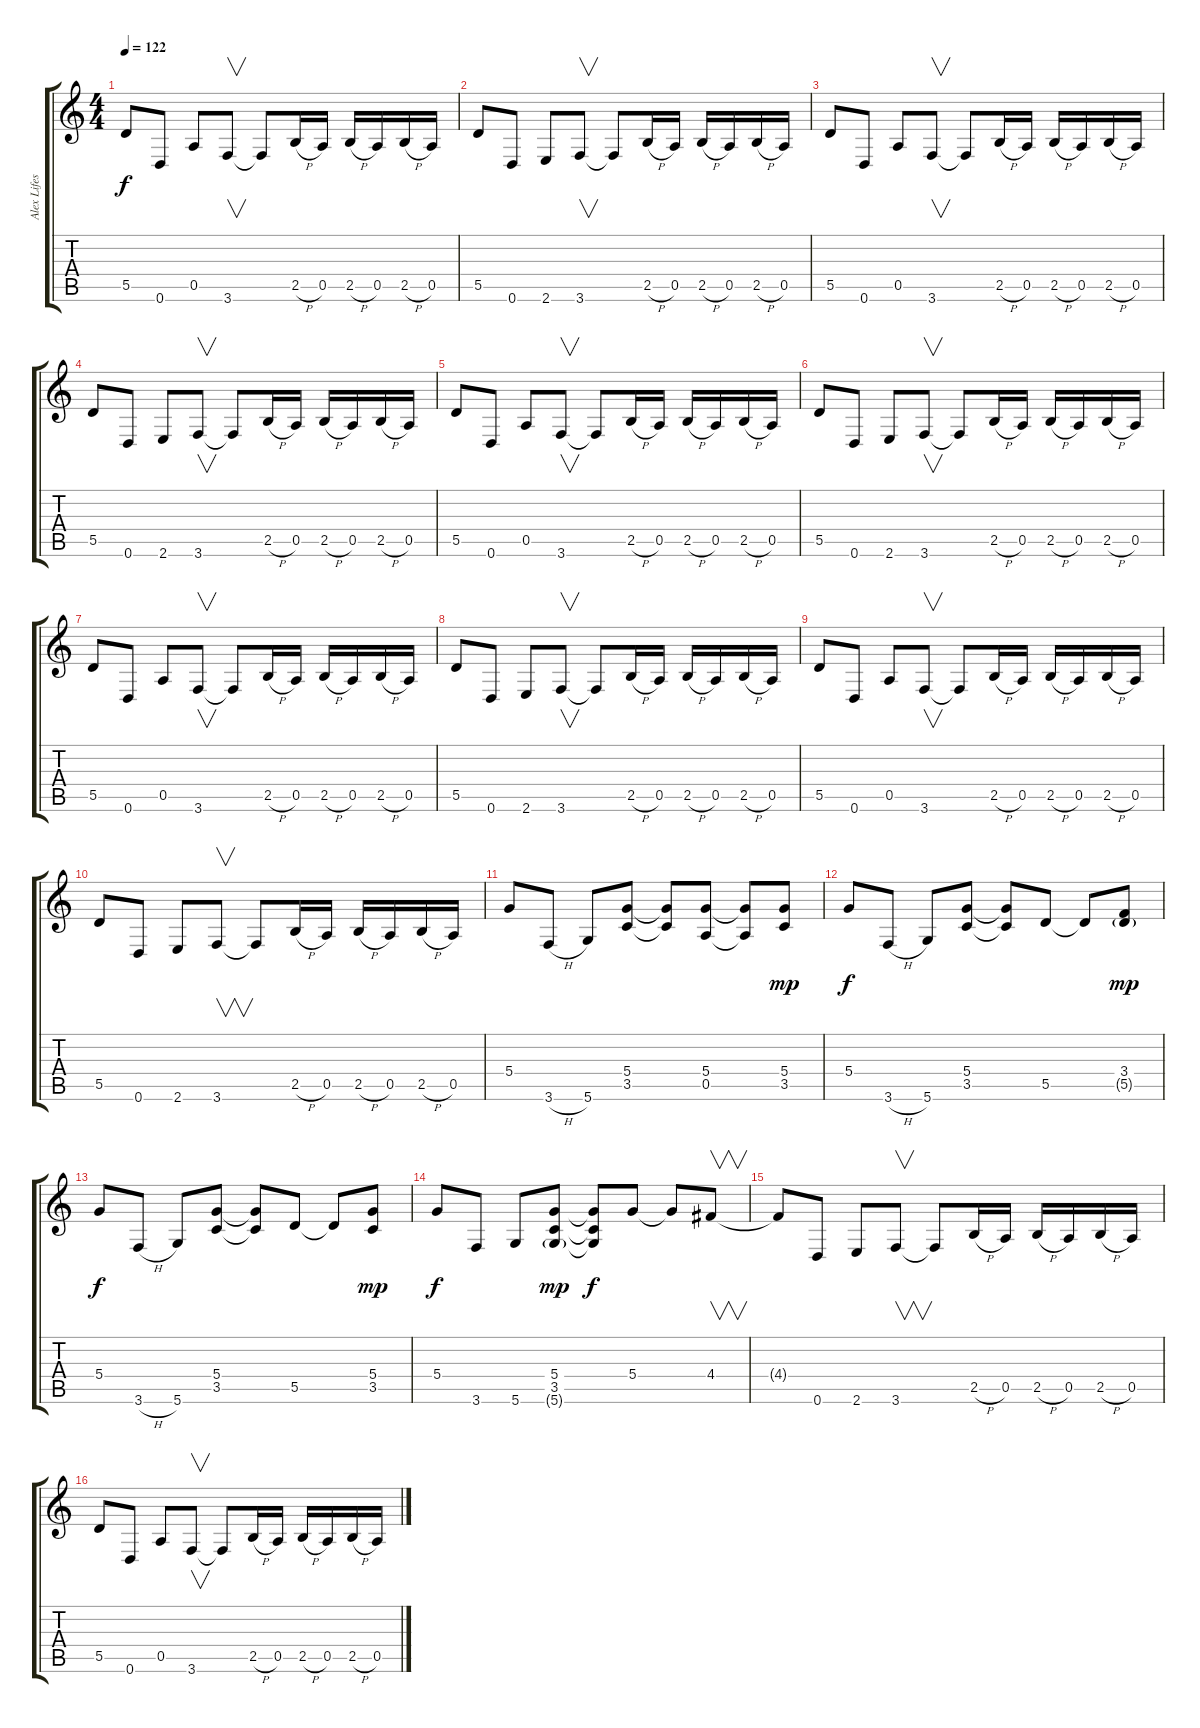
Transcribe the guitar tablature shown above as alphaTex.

\track ("Alex Lifeson" "Alex Lifes") {instrument distortionguitar}
\staff {score tabs}
\tuning (E4 B3 G3 D3 A2 D2) {hide}
\ts (4 4)
\tempo 122
\clef g2
\ks c
5.5.8{dy f} 0.6.8 0.5.8 3.6.8{v} 3.6{t}.8 2.5{h}.16 0.5.16 2.5{h}.16 0.5.16 2.5{h}.16 0.5.16 |
5.5.8 0.6.8 2.6.8 3.6.8{v} 3.6{t}.8 2.5{h}.16 0.5.16 2.5{h}.16 0.5.16 2.5{h}.16 0.5.16 |
5.5.8 0.6.8 0.5.8 3.6.8{v} 3.6{t}.8 2.5{h}.16 0.5.16 2.5{h}.16 0.5.16 2.5{h}.16 0.5.16 |
5.5.8 0.6.8 2.6.8 3.6.8{v} 3.6{t}.8 2.5{h}.16 0.5.16 2.5{h}.16 0.5.16 2.5{h}.16 0.5.16 |
5.5.8 0.6.8 0.5.8 3.6.8{v} 3.6{t}.8 2.5{h}.16 0.5.16 2.5{h}.16 0.5.16 2.5{h}.16 0.5.16 |
5.5.8 0.6.8 2.6.8 3.6.8{v} 3.6{t}.8 2.5{h}.16 0.5.16 2.5{h}.16 0.5.16 2.5{h}.16 0.5.16 |
5.5.8 0.6.8 0.5.8 3.6.8{v} 3.6{t}.8 2.5{h}.16 0.5.16 2.5{h}.16 0.5.16 2.5{h}.16 0.5.16 |
5.5.8 0.6.8 2.6.8 3.6.8{v} 3.6{t}.8 2.5{h}.16 0.5.16 2.5{h}.16 0.5.16 2.5{h}.16 0.5.16 |
5.5.8 0.6.8 0.5.8 3.6.8{v} 3.6{t}.8 2.5{h}.16 0.5.16 2.5{h}.16 0.5.16 2.5{h}.16 0.5.16 |
5.5.8 0.6.8 2.6.8 3.6.8{v} 3.6{t}.8 2.5{h}.16 0.5.16 2.5{h}.16 0.5.16 2.5{h}.16 0.5.16 |
5.4.8 3.6{h}.8 5.6.8 (5.4 3.5).8 (5.4{t} 3.5{t}).8 (5.4 0.5).8 (5.4{t} 0.5{t}).8 (5.4 3.5).8{dy mp} |
5.4.8{dy f} 3.6{h}.8 5.6.8 (5.4 3.5).8 (5.4{t} 3.5{t}).8 5.5.8 5.5{t}.8 (3.4 5.5{g}).8{dy mp} |
5.4.8{dy f} 3.6{h}.8 5.6.8 (5.4 3.5).8 (5.4{t} 3.5{t}).8 5.5.8 5.5{t}.8 (5.4 3.5).8{dy mp} |
5.4.8{dy f} 3.6.8 5.6.8 (5.4 3.5 5.6{g}).8{dy mp} (5.4{t} 3.5{t} 5.6{t}).8{dy f} 5.4.8 5.4{t}.8 4.4.8{v} |
4.4{t}.8 0.6.8 2.6.8 3.6.8{v} 3.6{t}.8 2.5{h}.16 0.5.16 2.5{h}.16 0.5.16 2.5{h}.16 0.5.16 |
5.5.8 0.6.8 0.5.8 3.6.8{v} 3.6{t}.8 2.5{h}.16 0.5.16 2.5{h}.16 0.5.16 2.5{h}.16 0.5.16
